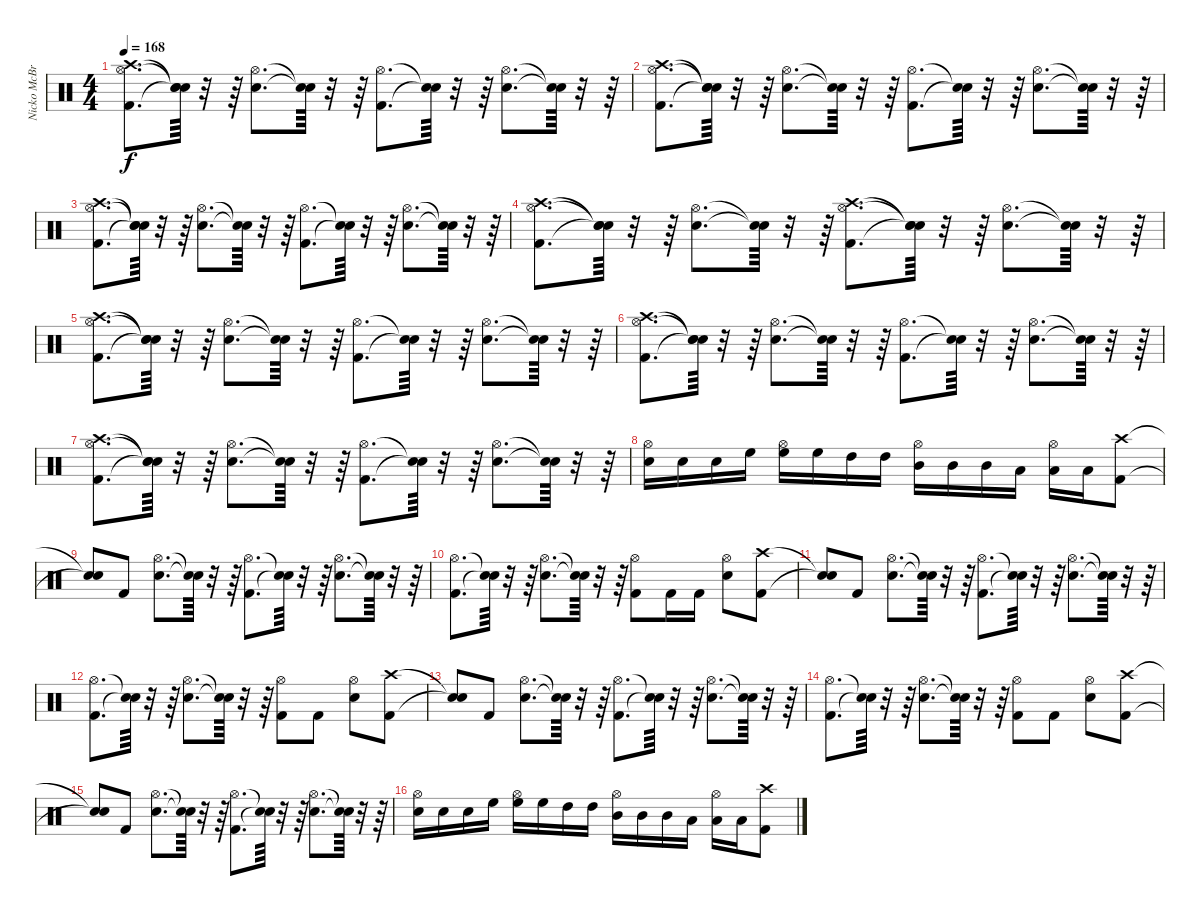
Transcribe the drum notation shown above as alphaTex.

\track ("Nicko McBrain" "Nicko McBr") {instrument percussion}
\staff {score}
\articulation defaults
\ts (4 4)
\tempo 168
\clef neutral
\ks c
("Kick (hit) 2" "Hi-Hat (open)" "Crash high (hit)").8{d dy f} ("Snare (hit)"{t} "Snare (hit)"{t} "Snare (hit)"{t}).64 r.32 r.64 ("Snare (hit) 2" "Hi-Hat (open)").8{d} ("Snare (hit)"{t} "Snare (hit)"{t}).64 r.32 r.64 ("Kick (hit) 2" "Hi-Hat (open)").8{d} ("Snare (hit)"{t} "Snare (hit)"{t}).64 r.32 r.64 ("Snare (hit) 2" "Hi-Hat (open)").8{d} ("Snare (hit)"{t} "Snare (hit)"{t}).64 r.32 r.64 |
("Kick (hit) 2" "Hi-Hat (open)" "Crash high (hit)").8{d} ("Snare (hit)"{t} "Snare (hit)"{t} "Snare (hit)"{t}).64 r.32 r.64 ("Snare (hit) 2" "Hi-Hat (open)").8{d} ("Snare (hit)"{t} "Snare (hit)"{t}).64 r.32 r.64 ("Kick (hit) 2" "Hi-Hat (open)").8{d} ("Snare (hit)"{t} "Snare (hit)"{t}).64 r.32 r.64 ("Snare (hit) 2" "Hi-Hat (open)").8{d} ("Snare (hit)"{t} "Snare (hit)"{t}).64 r.32 r.64 |
("Kick (hit) 2" "Hi-Hat (open)" "Crash high (hit)").8{d} ("Snare (hit)"{t} "Snare (hit)"{t} "Snare (hit)"{t}).64 r.32 r.64 ("Snare (hit) 2" "Hi-Hat (open)").8{d} ("Snare (hit)"{t} "Snare (hit)"{t}).64 r.32 r.64 ("Kick (hit) 2" "Hi-Hat (open)").8{d} ("Snare (hit)"{t} "Snare (hit)"{t}).64 r.32 r.64 ("Snare (hit) 2" "Hi-Hat (open)").8{d} ("Snare (hit)"{t} "Snare (hit)"{t}).64 r.32 r.64 |
("Kick (hit) 2" "Hi-Hat (open)" "Crash high (hit)").8{d} ("Snare (hit)"{t} "Snare (hit)"{t} "Snare (hit)"{t}).64 r.32 r.64 ("Snare (hit) 2" "Hi-Hat (open)").8{d} ("Snare (hit)"{t} "Snare (hit)"{t}).64 r.32 r.64 ("Kick (hit) 2" "Hi-Hat (open)" "Crash high (hit)").8{d} ("Snare (hit)"{t} "Snare (hit)"{t} "Snare (hit)"{t}).64 r.32 r.64 ("Snare (hit) 2" "Hi-Hat (open)").8{d} ("Snare (hit)"{t} "Snare (hit)"{t}).64 r.32 r.64 |
("Kick (hit) 2" "Hi-Hat (open)" "Crash high (hit)").8{d} ("Snare (hit)"{t} "Snare (hit)"{t} "Snare (hit)"{t}).64 r.32 r.64 ("Snare (hit) 2" "Hi-Hat (open)").8{d} ("Snare (hit)"{t} "Snare (hit)"{t}).64 r.32 r.64 ("Kick (hit) 2" "Hi-Hat (open)").8{d} ("Snare (hit)"{t} "Snare (hit)"{t}).64 r.32 r.64 ("Snare (hit) 2" "Hi-Hat (open)").8{d} ("Snare (hit)"{t} "Snare (hit)"{t}).64 r.32 r.64 |
("Kick (hit) 2" "Hi-Hat (open)" "Crash high (hit)").8{d} ("Snare (hit)"{t} "Snare (hit)"{t} "Snare (hit)"{t}).64 r.32 r.64 ("Snare (hit) 2" "Hi-Hat (open)").8{d} ("Snare (hit)"{t} "Snare (hit)"{t}).64 r.32 r.64 ("Kick (hit) 2" "Hi-Hat (open)").8{d} ("Snare (hit)"{t} "Snare (hit)"{t}).64 r.32 r.64 ("Snare (hit) 2" "Hi-Hat (open)").8{d} ("Snare (hit)"{t} "Snare (hit)"{t}).64 r.32 r.64 |
("Kick (hit) 2" "Hi-Hat (open)" "Crash high (hit)").8{d} ("Snare (hit)"{t} "Snare (hit)"{t} "Snare (hit)"{t}).64 r.32 r.64 ("Snare (hit) 2" "Hi-Hat (open)").8{d} ("Snare (hit)"{t} "Snare (hit)"{t}).64 r.32 r.64 ("Kick (hit) 2" "Hi-Hat (open)").8{d} ("Snare (hit)"{t} "Snare (hit)"{t}).64 r.32 r.64 ("Snare (hit) 2" "Hi-Hat (open)").8{d} ("Snare (hit)"{t} "Snare (hit)"{t}).64 r.32 r.64 |
("Snare (hit) 2" "Hi-Hat (open)").16 "Snare (hit) 2".16 "Snare (hit) 2".16 "High Floor Tom (hit)".16 ("Hi-Hat (open)" "High Floor Tom (hit)").16 "High Floor Tom (hit)".16 "High Tom (hit)".16 "High Tom (hit)".16 ("Hi-Hat (open)" "Mid Tom (hit)").16 "Mid Tom (hit)".16 "Mid Tom (hit)".16 "Low Tom (hit)".16 ("Low Tom (hit)" "Hi-Hat (open)").16 "Low Tom (hit)".16 ("Kick (hit) 2" "Crash high (hit)").8 |
("Snare (hit)"{t} "Snare (hit)"{t}).8 "Kick (hit) 2".8 ("Snare (hit) 2" "Hi-Hat (open)").8{d} ("Snare (hit)"{t} "Snare (hit)"{t}).64 r.32 r.64 ("Kick (hit) 2" "Hi-Hat (open)").8{d} ("Snare (hit)"{t} "Snare (hit)"{t}).64 r.32 r.64 ("Snare (hit) 2" "Hi-Hat (open)").8{d} ("Snare (hit)"{t} "Snare (hit)"{t}).64 r.32 r.64 |
("Kick (hit) 2" "Hi-Hat (open)").8{d} ("Snare (hit)"{t} "Snare (hit)"{t}).64 r.32 r.64 ("Snare (hit) 2" "Hi-Hat (open)").8{d} ("Snare (hit)"{t} "Snare (hit)"{t}).64 r.32 r.64 ("Kick (hit) 2" "Hi-Hat (open)").8 "Kick (hit) 2".16 "Kick (hit) 2".16 ("Snare (hit) 2" "Hi-Hat (open)").8 ("Kick (hit) 2" "Crash high (hit)").8 |
("Snare (hit)"{t} "Snare (hit)"{t}).8 "Kick (hit) 2".8 ("Snare (hit) 2" "Hi-Hat (open)").8{d} ("Snare (hit)"{t} "Snare (hit)"{t}).64 r.32 r.64 ("Kick (hit) 2" "Hi-Hat (open)").8{d} ("Snare (hit)"{t} "Snare (hit)"{t}).64 r.32 r.64 ("Snare (hit) 2" "Hi-Hat (open)").8{d} ("Snare (hit)"{t} "Snare (hit)"{t}).64 r.32 r.64 |
("Kick (hit) 2" "Hi-Hat (open)").8{d} ("Snare (hit)"{t} "Snare (hit)"{t}).64 r.32 r.64 ("Snare (hit) 2" "Hi-Hat (open)").8{d} ("Snare (hit)"{t} "Snare (hit)"{t}).64 r.32 r.64 ("Kick (hit) 2" "Hi-Hat (open)").8 "Kick (hit) 2".8 ("Snare (hit) 2" "Hi-Hat (open)").8 ("Kick (hit) 2" "Crash high (hit)").8 |
("Snare (hit)"{t} "Snare (hit)"{t}).8 "Kick (hit) 2".8 ("Snare (hit) 2" "Hi-Hat (open)").8{d} ("Snare (hit)"{t} "Snare (hit)"{t}).64 r.32 r.64 ("Kick (hit) 2" "Hi-Hat (open)").8{d} ("Snare (hit)"{t} "Snare (hit)"{t}).64 r.32 r.64 ("Snare (hit) 2" "Hi-Hat (open)").8{d} ("Snare (hit)"{t} "Snare (hit)"{t}).64 r.32 r.64 |
("Kick (hit) 2" "Hi-Hat (open)").8{d} ("Snare (hit)"{t} "Snare (hit)"{t}).64 r.32 r.64 ("Snare (hit) 2" "Hi-Hat (open)").8{d} ("Snare (hit)"{t} "Snare (hit)"{t}).64 r.32 r.64 ("Kick (hit) 2" "Hi-Hat (open)").8 "Kick (hit) 2".8 ("Snare (hit) 2" "Hi-Hat (open)").8 ("Kick (hit) 2" "Crash high (hit)").8 |
("Snare (hit)"{t} "Snare (hit)"{t}).8 "Kick (hit) 2".8 ("Snare (hit) 2" "Hi-Hat (open)").8{d} ("Snare (hit)"{t} "Snare (hit)"{t}).64 r.32 r.64 ("Kick (hit) 2" "Hi-Hat (open)").8{d} ("Snare (hit)"{t} "Snare (hit)"{t}).64 r.32 r.64 ("Snare (hit) 2" "Hi-Hat (open)").8{d} ("Snare (hit)"{t} "Snare (hit)"{t}).64 r.32 r.64 |
("Snare (hit) 2" "Hi-Hat (open)").16 "Snare (hit) 2".16 "Snare (hit) 2".16 "High Floor Tom (hit)".16 ("Hi-Hat (open)" "High Floor Tom (hit)").16 "High Floor Tom (hit)".16 "High Tom (hit)".16 "High Tom (hit)".16 ("Hi-Hat (open)" "Mid Tom (hit)").16 "Mid Tom (hit)".16 "Mid Tom (hit)".16 "Low Tom (hit)".16 ("Low Tom (hit)" "Hi-Hat (open)").16 "Low Tom (hit)".16 ("Kick (hit) 2" "Crash high (hit)").8
